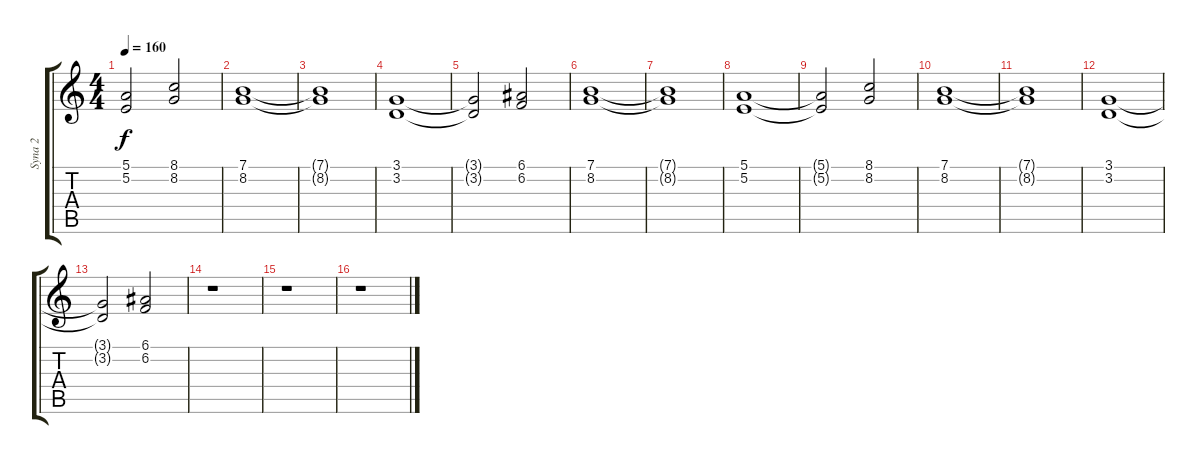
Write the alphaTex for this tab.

\track ("Syna 2" "Syna 2") {instrument choiraahs}
\staff {score tabs}
\tuning (E4 B3 G3 D3 A2 E2) {hide}
\ts (4 4)
\tempo 160
\clef g2
\ks c
(5.1{t} 5.2{t}).2{dy f} (8.1 8.2).2 |
(7.1 8.2).1 |
(7.1{t} 8.2{t}).1 |
(3.1 3.2).1 |
(3.1{t} 3.2{t}).2 (6.1 6.2).2 |
(7.1 8.2).1 |
(7.1{t} 8.2{t}).1 |
(5.1 5.2).1 |
(5.1{t} 5.2{t}).2 (8.1 8.2).2 |
(7.1 8.2).1 |
(7.1{t} 8.2{t}).1 |
(3.1 3.2).1 |
(3.1{t} 3.2{t}).2 (6.1 6.2).2 |
r.1 |
r.1 |
r.1
